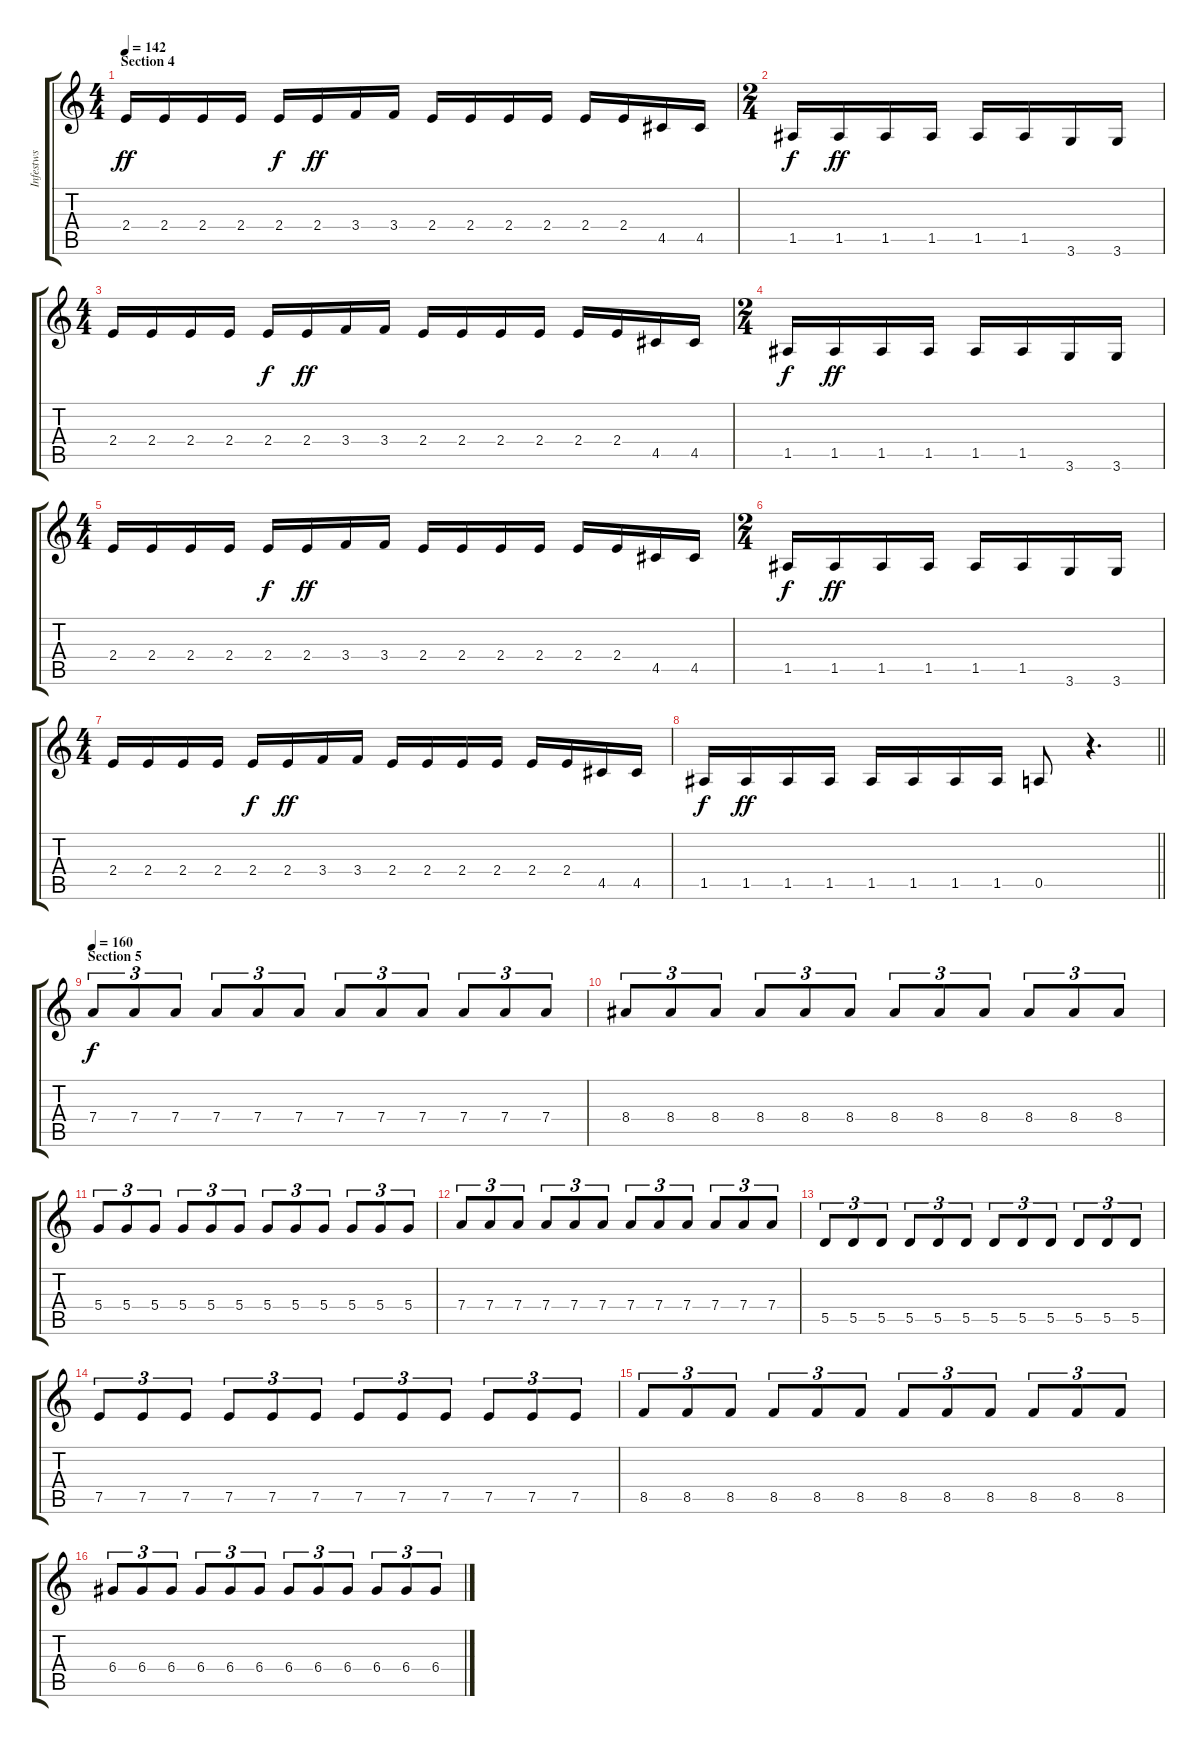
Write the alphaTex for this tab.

\track ("Infestws" "Infestws") {instrument overdrivenguitar}
\staff {score tabs}
\tuning (E4 B3 G3 D3 A2 E2) {hide}
\ts (4 4)
\section ("" "Section 4")
\tempo 142
\clef g2
\ks c
2.4.16{dy ff} 2.4.16 2.4.16 2.4.16 2.4.16{dy f} 2.4.16{dy ff} 3.4.16 3.4.16 2.4.16 2.4.16 2.4.16 2.4.16 2.4.16 2.4.16 4.5.16 4.5.16 |
\ts (2 4)
1.5.16{dy f} 1.5.16{dy ff} 1.5.16 1.5.16 1.5.16 1.5.16 3.6.16 3.6.16 |
\ts (4 4)
2.4.16 2.4.16 2.4.16 2.4.16 2.4.16{dy f} 2.4.16{dy ff} 3.4.16 3.4.16 2.4.16 2.4.16 2.4.16 2.4.16 2.4.16 2.4.16 4.5.16 4.5.16 |
\ts (2 4)
1.5.16{dy f} 1.5.16{dy ff} 1.5.16 1.5.16 1.5.16 1.5.16 3.6.16 3.6.16 |
\ts (4 4)
2.4.16 2.4.16 2.4.16 2.4.16 2.4.16{dy f} 2.4.16{dy ff} 3.4.16 3.4.16 2.4.16 2.4.16 2.4.16 2.4.16 2.4.16 2.4.16 4.5.16 4.5.16 |
\ts (2 4)
1.5.16{dy f} 1.5.16{dy ff} 1.5.16 1.5.16 1.5.16 1.5.16 3.6.16 3.6.16 |
\ts (4 4)
2.4.16 2.4.16 2.4.16 2.4.16 2.4.16{dy f} 2.4.16{dy ff} 3.4.16 3.4.16 2.4.16 2.4.16 2.4.16 2.4.16 2.4.16 2.4.16 4.5.16 4.5.16 |
\barLineRight lightlight
1.5.16{dy f} 1.5.16{dy ff} 1.5.16 1.5.16 1.5.16 1.5.16 1.5.16 1.5.16 0.5.8 r.4{d} |
\section ("" "Section 5")
\tempo 160
7.4.8{tu (3 2) dy f} 7.4.8{tu (3 2)} 7.4.8{tu (3 2)} 7.4.8{tu (3 2)} 7.4.8{tu (3 2)} 7.4.8{tu (3 2)} 7.4.8{tu (3 2)} 7.4.8{tu (3 2)} 7.4.8{tu (3 2)} 7.4.8{tu (3 2)} 7.4.8{tu (3 2)} 7.4.8{tu (3 2)} |
8.4.8{tu (3 2)} 8.4.8{tu (3 2)} 8.4.8{tu (3 2)} 8.4.8{tu (3 2)} 8.4.8{tu (3 2)} 8.4.8{tu (3 2)} 8.4.8{tu (3 2)} 8.4.8{tu (3 2)} 8.4.8{tu (3 2)} 8.4.8{tu (3 2)} 8.4.8{tu (3 2)} 8.4.8{tu (3 2)} |
5.4.8{tu (3 2)} 5.4.8{tu (3 2)} 5.4.8{tu (3 2)} 5.4.8{tu (3 2)} 5.4.8{tu (3 2)} 5.4.8{tu (3 2)} 5.4.8{tu (3 2)} 5.4.8{tu (3 2)} 5.4.8{tu (3 2)} 5.4.8{tu (3 2)} 5.4.8{tu (3 2)} 5.4.8{tu (3 2)} |
7.4.8{tu (3 2)} 7.4.8{tu (3 2)} 7.4.8{tu (3 2)} 7.4.8{tu (3 2)} 7.4.8{tu (3 2)} 7.4.8{tu (3 2)} 7.4.8{tu (3 2)} 7.4.8{tu (3 2)} 7.4.8{tu (3 2)} 7.4.8{tu (3 2)} 7.4.8{tu (3 2)} 7.4.8{tu (3 2)} |
5.5.8{tu (3 2)} 5.5.8{tu (3 2)} 5.5.8{tu (3 2)} 5.5.8{tu (3 2)} 5.5.8{tu (3 2)} 5.5.8{tu (3 2)} 5.5.8{tu (3 2)} 5.5.8{tu (3 2)} 5.5.8{tu (3 2)} 5.5.8{tu (3 2)} 5.5.8{tu (3 2)} 5.5.8{tu (3 2)} |
7.5.8{tu (3 2)} 7.5.8{tu (3 2)} 7.5.8{tu (3 2)} 7.5.8{tu (3 2)} 7.5.8{tu (3 2)} 7.5.8{tu (3 2)} 7.5.8{tu (3 2)} 7.5.8{tu (3 2)} 7.5.8{tu (3 2)} 7.5.8{tu (3 2)} 7.5.8{tu (3 2)} 7.5.8{tu (3 2)} |
8.5.8{tu (3 2)} 8.5.8{tu (3 2)} 8.5.8{tu (3 2)} 8.5.8{tu (3 2)} 8.5.8{tu (3 2)} 8.5.8{tu (3 2)} 8.5.8{tu (3 2)} 8.5.8{tu (3 2)} 8.5.8{tu (3 2)} 8.5.8{tu (3 2)} 8.5.8{tu (3 2)} 8.5.8{tu (3 2)} |
6.4.8{tu (3 2)} 6.4.8{tu (3 2)} 6.4.8{tu (3 2)} 6.4.8{tu (3 2)} 6.4.8{tu (3 2)} 6.4.8{tu (3 2)} 6.4.8{tu (3 2)} 6.4.8{tu (3 2)} 6.4.8{tu (3 2)} 6.4.8{tu (3 2)} 6.4.8{tu (3 2)} 6.4.8{tu (3 2)}
